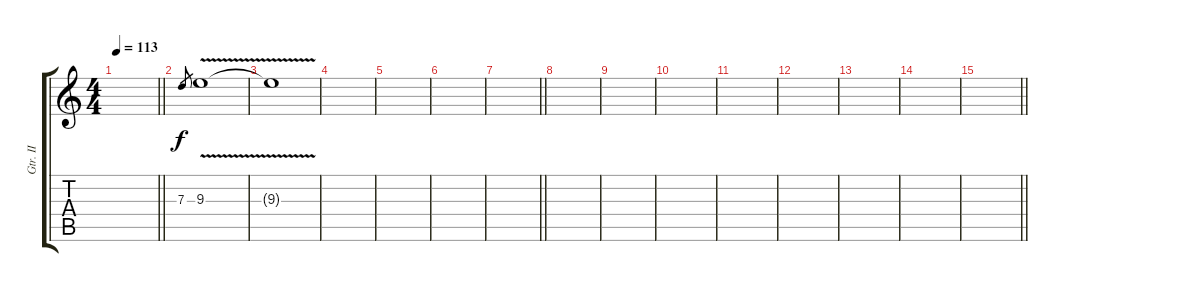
\track ("Gtr. II" "Gtr. II") {instrument electricguitarclean}
\staff {score tabs}
\tuning (E4 B3 G3 D3 A2 E2) {hide}
\ts (4 4)
\tempo 113
\clef g2
\barLineRight lightlight
\ks c
|
7.3.8{gr} 9.3{v}.1 |
9.3{t}.1 |
|
|
|
\barLineRight lightlight
|
|
|
|
|
|
|
|
\barLineRight lightlight
